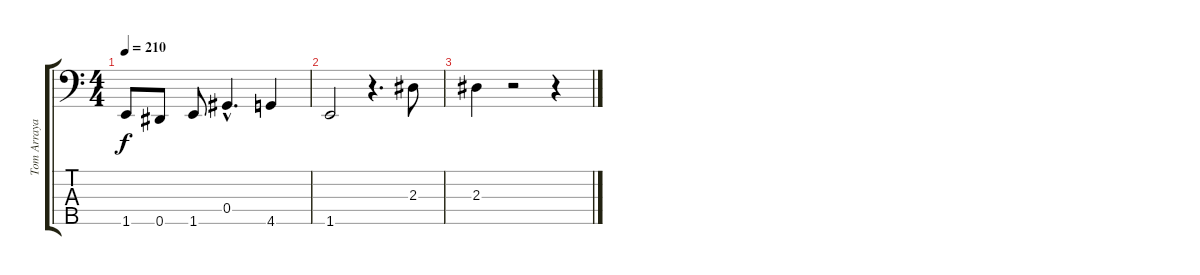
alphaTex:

\track ("Tom Arraya" "Tom Arraya") {instrument electricbasspick}
\staff {score tabs}
\tuning (B2 Gb2 Db2 Ab1 Eb1) {hide}
\ts (4 4)
\tempo 210
\clef f4
\ks c
1.5.8{dy f} 0.5.8 1.5.8 0.4{hac}.4{d} 4.5.4 |
1.5.2 r.4{d} 2.3.8 |
2.3.4 r.2 r.4
